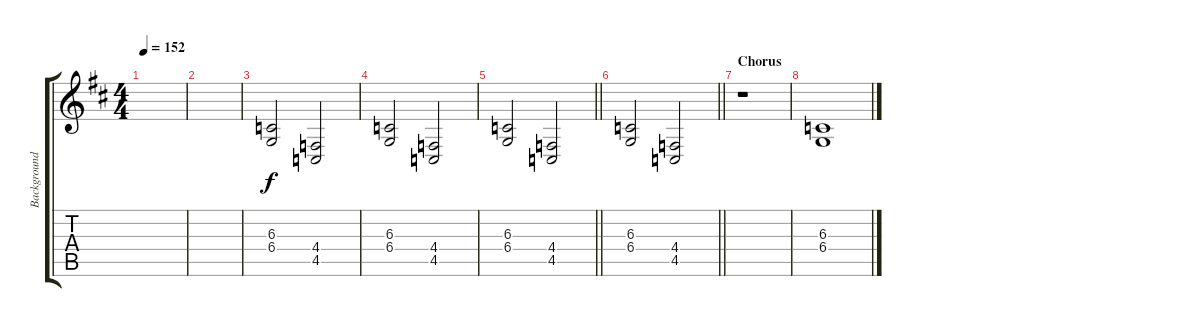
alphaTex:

\track ("Background 1" "Background") {instrument timpani}
\staff {score tabs}
\tuning (Eb4 Bb3 Gb3 Db3 Ab2 Eb2) {hide}
\ts (4 4)
\tempo 152
\clef g2
\ks d
|
|
(6.3 6.4).2 (4.4 4.5).2 |
(6.3 6.4).2 (4.4 4.5).2 |
\barLineRight lightlight
(6.3 6.4).2 (4.4 4.5).2 |
\barLineRight lightlight
(6.3 6.4).2 (4.4 4.5).2 |
\section ("" "Chorus")
r.1 |
(6.3 6.4).1
